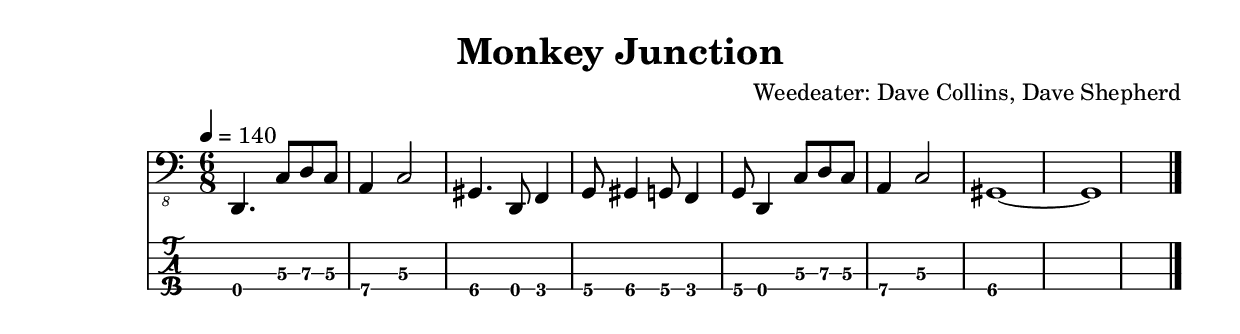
\version "2.24.3"
\language "english"

\header {
  title    = "Monkey Junction"
  composer = "Weedeater: Dave Collins, Dave Shepherd"
  tuning   = "D Standard"
}

d-std-tuning = \stringTuning <d,, g,, c, f,>
ztempo = 140

v = \relative d,, { d4. c'8\3 [d\3 c\3] 
		    a4\4 c2\3
		    gs4.\4
		    d8 f4 g8\4 gs4\4 g8\4 f4 g8\4 d4
		    c'8\3 [d\3 c\3] 
		    a4\4 c2\3 |
		    gs1\4 ~ gs1\4
		    \fine
		  }

music = \v

\score {
  <<
    \new Staff {
      \clef "bass_8"
      \key c \major
      \time 6/8
      \tempo 4 = \ztempo
      \music
    }
    \new TabStaff {
      \set Staff.stringTunings = #d-std-tuning
      { \music }
    }
  >>
  \layout {
    \context {
      \Voice
      \omit StringNumber
    }
  }
  %%\midi {}
}
\score {
  \unfoldRepeats
  \music
  \midi {
    \tempo 4 = \ztempo
    \set Staff.midiInstrument = "electric bass (finger)"
  }
}
